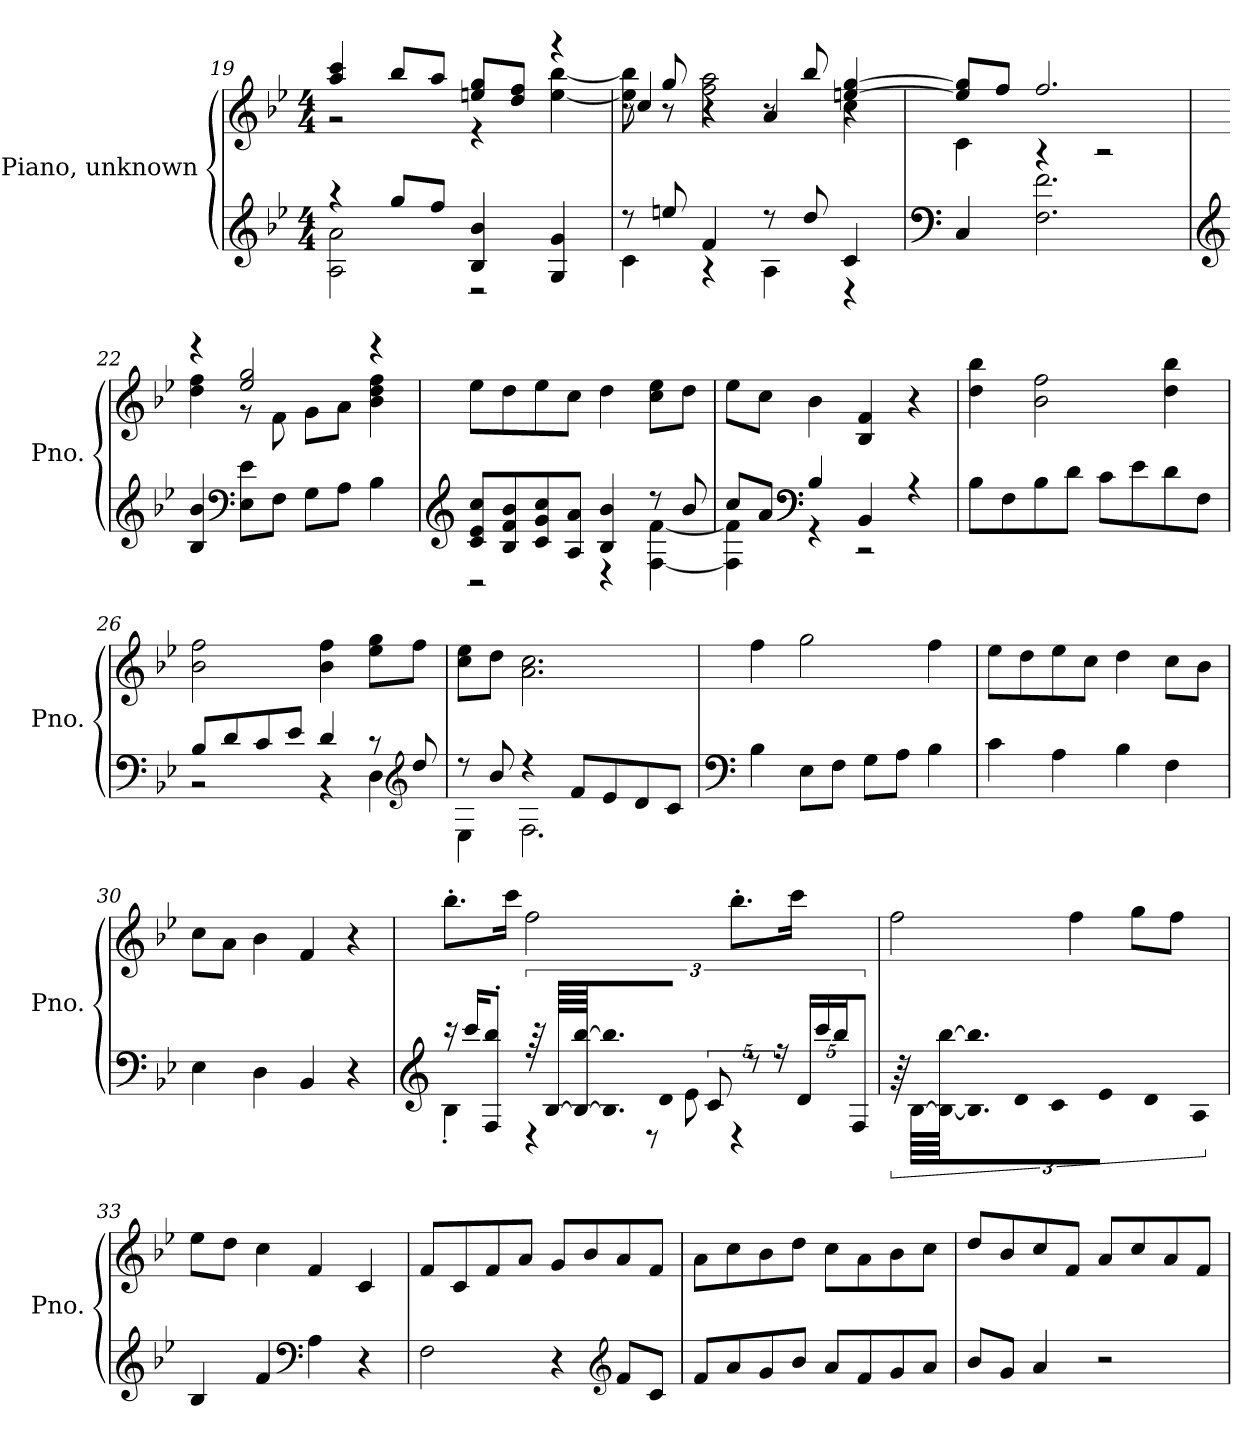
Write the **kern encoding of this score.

**kern	**kern
*part1	*part1
*staff2	*staff1
*I"Piano, unknown	*
*I'Pno.	*
*clefG2	*clefG2
*k[b-e-]	*k[b-e-]
*M4/4	*M4/4
=19	=19
*^	*^
4r	2A\ 2a\	4aa/ 4ccc/	2r
8gg/L	.	8bb-/L	.
8ff/J	.	8aa/J	.
4B-/ 4b-/	2r	8een/ 8gg/L	4r
.	.	8dd/ 8ff/J	.
4G/ 4g/	.	4r	[4ee\ [4bb-\
=20	=20	=20	=20
*	*	*	*^
8r	4c\	8r	8ee\] 8bb-\]	4cc/
8een/	.	8gg/	8r	.
4f/	4r	4r	2ff\ 2aa\	4r
8r	4A\	8r	.	4a/
8dd/	.	8bb-/	.	.
4c/	4r	[4een/ [4gg/	4cc\	4r
*v	*v	*	*	*
*	*v	*v	*v
=21	=21
*clefF4	*
*	*^
4C/	8ee/] 8gg/]L	4c\
.	8ff/J	.
2.F\ 2.f\	2.ff/	4r
.	.	2r
!!LO:PB:g=z	!!
=22	=22	=22
*clefG2	*	*
4B-/ 4b-/	4r	4dd\ 4ff\
*clefF4	*	*
8E-\ 8e-\L	2ee-/ 2gg/	8r
8F\J	.	8f\
8G\L	.	8g\L
8A\J	.	8a\J
4B-\	4r	4b-\ 4dd\ 4ff\
*	*v	*v
=23	=23
*clefG2	*
*^	*
8c/ 8e-/ 8cc/L	2r	8ee-\L
8B-/ 8f/ 8b-/	.	8dd\
8c/ 8g/ 8cc/	.	8ee-\
8A/ 8a/J	.	8cc\J
4B-/ 4b-/	4r	4dd\
8r	[4F\ [4f\	8cc\ 8ee-\L
8b-/	.	8dd\J
=24	=24	=24
8cc/L	4F\] 4f\]	8ee-\L
8a/J	.	8cc\J
*clefF4	*	*
4B-/	4r	4b-\
4BB-/	2r	4B-/ 4f/
4r	.	4r
*v	*v	*
=25	=25
8B-\L	4dd\ 4bb-\
8F\	.
8B-\	2b-\ 2ff\
8d\J	.
8c\L	.
8e-\	.
8d\	4dd\ 4bb-\
8F\J	.
!!LO:LB:g=z
=26	=26
*^	*
8B-/L	2r	2b-\ 2ff\
8d/	.	.
8c/	.	.
8e-/J	.	.
4d/	4r	4b-\ 4ff\
8r	4D\	8ee-\ 8gg\L
*clefG2	*	*
8dd/	.	8ff\J
=27	=27	=27
8r	4E-\	8cc\ 8ee-\L
8b-/	.	8dd\J
4r	2.F\	2.a\ 2.cc\
8f/L	.	.
8e-/	.	.
8d/	.	.
8c/J	.	.
*v	*v	*
=28	=28
*clefF4	*
4B-\	4ff\
8E-\L	2gg\
8F\J	.
8G\L	.
8A\J	.
4B-\	4ff\
=29	=29
4c\	8ee-\L
.	8dd\
4A\	8ee-\
.	8cc\J
4B-\	4dd\
4F\	8cc\L
.	8b-\J
=30	=30
4E-\	8cc\L
.	8a\J
4D\	4b-\
4BB-/	4f/
4r	4r
!!LO:LB:g=z
=31	=31
*clefG2	*
*^	*
16r	4B-'\	8.bb-'\L
16ccc/KL	.	.
8F/' 8bb-/'J	.	.
.	.	16ccc\Jk
96r	4r	2ff\
[96B-/LLLL	.	.
96B-/_ [96bb-/JJ	.	.
16.B-/] 16.bb-/]J	.	.
8d/J	.	.
10c/	8r	.
10r	.	.
.	8e-\	.
20r	.	.
20d/LL	4r	8.bb-'\L
20ccc/	.	.
20bb-/J	.	.
10F/J	.	.
.	.	16ccc\Jk
*v	*v	*
=32	=32
96r	2ff\
[96B-\LLLL	.
96B-\_ [96bb-\JJ	.
16.B-\] 16.bb-\]J	.
8d\	.
8c\	.
8e-\J	.
4d/	4ff\
4A/	8gg\L
.	8ff\J
=33	=33
4B-/	8ee-\L
.	8dd\J
4f/	4cc\
*clefF4	*
4A\	4f/
4r	4c/
!!LO:LB:g=z
=34	=34
2F\	8f/L
.	8c/
.	8f/
.	8a/J
4r	8g/L
.	8b-/
*clefG2	*
8f/L	8a/
8c/J	8f/J
=35	=35
8f/L	8a\L
8a/	8cc\
8g/	8b-\
8b-/J	8dd\J
8a/L	8cc\L
8f/	8a\
8g/	8b-\
8a/J	8cc\J
=36	=36
8b-/L	8dd/L
8g/J	8b-/
4a/	8cc/
.	8f/J
2r	8a/L
.	8cc/
.	8a/
.	8f/J
=	=
*-	*-
